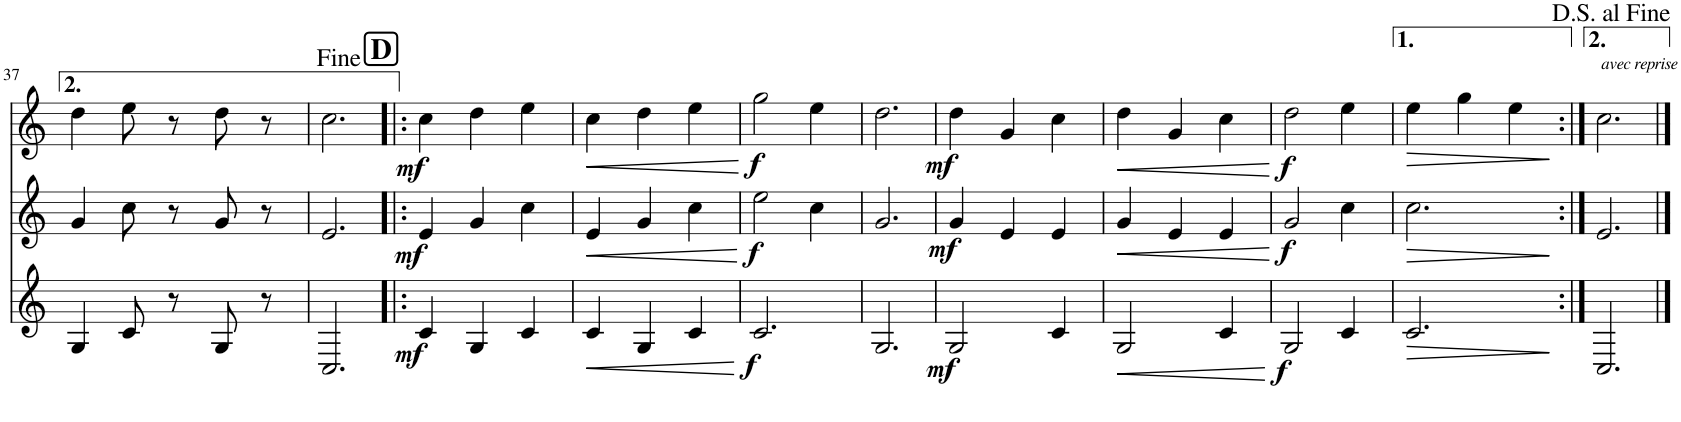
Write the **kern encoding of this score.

**kern	**dynam	**kern	**dynam	**kern	**dynam
*part3	*part3	*part2	*part2	*part1	*part1
*staff3	*staff3	*staff2	*staff2	*staff1	*staff1
*I"Cor en Fa	*	*I"Cor en Fa	*	*I"Cor en Fa	*
!!LO:PB:g=z
*clefG2	*	*clefG2	*	*clefG2	*
*Trd4c7	*	*Trd4c7	*	*Trd4c7	*
*k[]	*	*k[]	*	*k[]	*
*M3/4	*	*M3/4	*	*M3/4	*
=37	=37	=37	=37	=37	=37
4G/	.	4g/	.	4dd\	.
8c/	.	8cc\	.	8ee\	.
8r	.	8r	.	8r	.
8G/	.	8g/	.	8dd\	.
8r	.	8r	.	8r	.
=38	=38	=38	=38	=38	=38
2.C/	.	2.e/	.	2.cc\	.
!!LO:REH:place=s1:a:B:cj:fs=14:t=D
=39!|:	=39!|:	=39!|:	=39!|:	=39!|:	=39!|:
!	!LO:DY:b	!	!LO:DY:b	!	!LO:DY:b
4c/	mf	4e/	mf	4cc\	mf
4G/	.	4g/	.	4dd\	.
4c/	.	4cc\	.	4ee\	.
=40	=40	=40	=40	=40	=40
!	!LO:HP:b	!	!LO:HP:b	!	!LO:HP:b
4c/	<	4e/	<	4cc\	<
4G/	.	4g/	.	4dd\	.
4c/	.	4cc\	.	4ee\	.
.	[	.	[	.	[
=41	=41	=41	=41	=41	=41
!	!LO:DY:b	!	!LO:DY:b	!	!LO:DY:b
2.c/	f	2ee\	f	2gg\	f
.	.	4cc\	.	4ee\	.
=42	=42	=42	=42	=42	=42
2.G/	.	2.g/	.	2.dd\	.
=43	=43	=43	=43	=43	=43
!	!LO:DY:b	!	!LO:DY:b	!	!LO:DY:b
2G/	mf	4g/	mf	4dd\	mf
.	.	4e/	.	4g/	.
4c/	.	4e/	.	4cc\	.
=44	=44	=44	=44	=44	=44
!	!LO:HP:b	!	!LO:HP:b	!	!LO:HP:b
2G/	<	4g/	<	4dd\	<
.	.	4e/	.	4g/	.
4c/	.	4e/	.	4cc\	.
.	[	.	[	.	[
=45	=45	=45	=45	=45	=45
!	!LO:DY:b	!	!LO:DY:b	!	!LO:DY:b
2G/	f	2g/	f	2dd\	f
4c/	.	4cc\	.	4ee\	.
=46	=46	=46	=46	=46	=46
!	!LO:HP:b	!	!LO:HP:b	!	!LO:HP:b
2.c/	>	2.cc\	>	4ee\	>
.	.	.	.	4gg\	.
.	.	.	.	4ee\	.
.	]	.	]	.	]
=47:|!	=47:|!	=47:|!	=47:|!	=47:|!	=47:|!
!	!	!	!	!LO:TX:a:i:t=avec reprise	!
2.C/	.	2.e/	.	2.cc\	.
==	==	==	==	==	==
*-	*-	*-	*-	*-	*-
